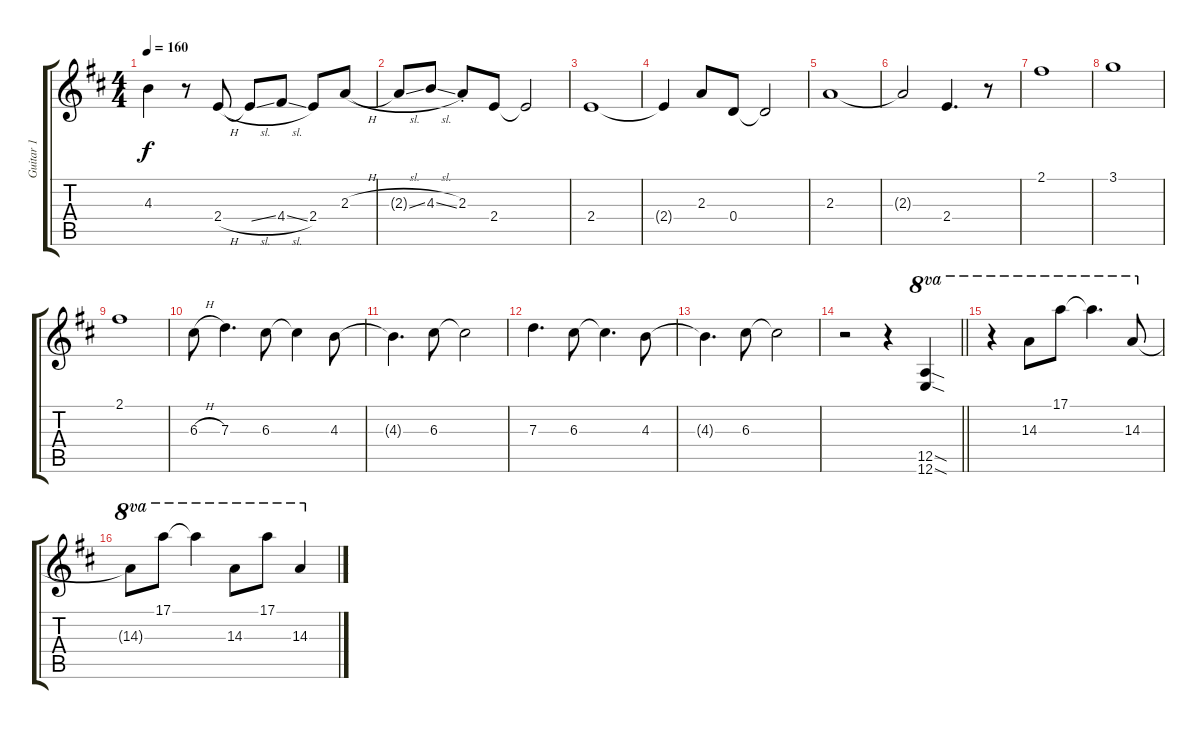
\track ("Guitar 1" "Guitar 1") {instrument electricguitarclean}
\staff {score tabs}
\tuning (E4 B3 G3 D3 A2 E2) {hide}
\ts (4 4)
\tempo 160
\clef g2
\ks d
4.3.4{dy f} r.8 2.4{h}.8 2.4{sl t}.8 4.4{sl}.8 2.4.8 2.3{h}.8 |
2.3{sl t}.8 4.3{sl}.8 2.3{st}.8 2.4.8 2.4{t}.2 |
2.4.1 |
2.4{t}.4 2.3.8 0.4.8 0.4{t}.2 |
2.3.1 |
2.3{t}.2 2.4.4{d} r.8 |
2.1.1 |
3.1.1 |
2.1.1 |
6.3{h}.8 7.3.4{d} 6.3.8 6.3{t}.4 4.3.8 |
4.3{t}.4{d} 6.3.8 6.3{t}.2 |
7.3.4{d} 6.3.8 6.3{t}.4{d} 4.3.8 |
4.3{t}.4{d} 6.3.8 6.3{t}.2 |
\barLineRight lightlight
r.2 r.4 (12.5{sod} 12.6{sod}).4{ot 8va} |
r.4{ot 8va} 14.3.8{ot 8va} 17.1.8{ot 8va} 17.1{t}.4{d ot 8va} 14.3.8{ot 8va} |
14.3{t}.8{ot 8va} 17.1.8{ot 8va} 17.1{t}.4{ot 8va} 14.3.8{ot 8va} 17.1.8{ot 8va} 14.3.4{ot 8va}
